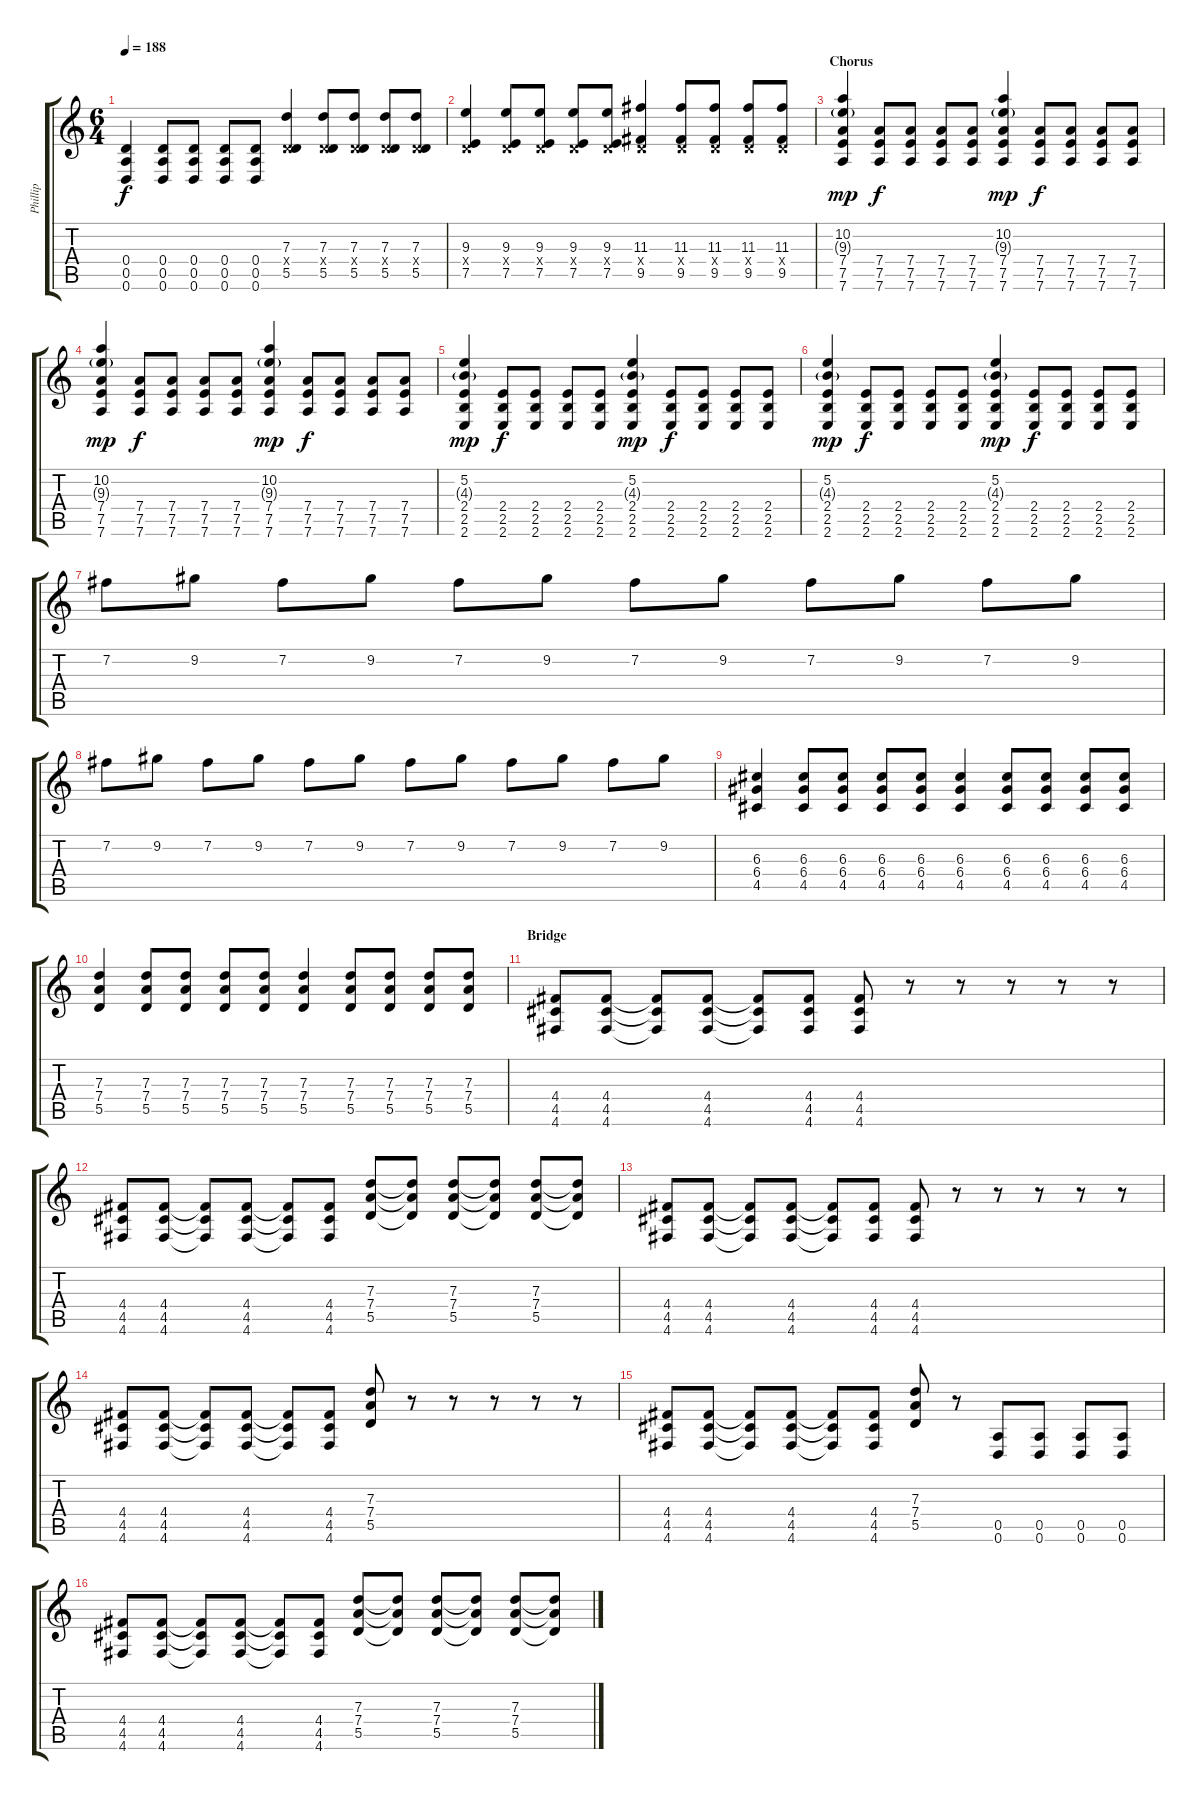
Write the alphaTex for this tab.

\track ("Phillip" "Phillip") {instrument overdrivenguitar}
\staff {score tabs}
\tuning (E4 B3 G3 D3 A2 D2) {hide}
\ts (6 4)
\tempo 188
\clef g2
\ks c
(0.4 0.5 0.6).4{dy f} (0.4 0.5 0.6).8 (0.4 0.5 0.6).8 (0.4 0.5 0.6).8 (0.4 0.5 0.6).8 (7.3 0.4{x} 5.5).4 (7.3 0.4{x} 5.5).8 (7.3 0.4{x} 5.5).8 (7.3 0.4{x} 5.5).8 (7.3 0.4{x} 5.5).8 |
(9.3 0.4{x} 7.5).4 (9.3 0.4{x} 7.5).8 (9.3 0.4{x} 7.5).8 (9.3 0.4{x} 7.5).8 (9.3 0.4{x} 7.5).8 (11.3 0.4{x} 9.5).4 (11.3 0.4{x} 9.5).8 (11.3 0.4{x} 9.5).8 (11.3 0.4{x} 9.5).8 (11.3 0.4{x} 9.5).8 |
\section ("" "Chorus")
(10.2 9.3{g} 7.4 7.5 7.6).4{dy mp} (7.4 7.5 7.6).8{dy f} (7.4 7.5 7.6).8 (7.4 7.5 7.6).8 (7.4 7.5 7.6).8 (10.2 9.3{g} 7.4 7.5 7.6).4{dy mp} (7.4 7.5 7.6).8{dy f} (7.4 7.5 7.6).8 (7.4 7.5 7.6).8 (7.4 7.5 7.6).8 |
(10.2 9.3{g} 7.4 7.5 7.6).4{dy mp} (7.4 7.5 7.6).8{dy f} (7.4 7.5 7.6).8 (7.4 7.5 7.6).8 (7.4 7.5 7.6).8 (10.2 9.3{g} 7.4 7.5 7.6).4{dy mp} (7.4 7.5 7.6).8{dy f} (7.4 7.5 7.6).8 (7.4 7.5 7.6).8 (7.4 7.5 7.6).8 |
(5.2 4.3{g} 2.4 2.5 2.6).4{dy mp} (2.4 2.5 2.6).8{dy f} (2.4 2.5 2.6).8 (2.4 2.5 2.6).8 (2.4 2.5 2.6).8 (5.2 4.3{g} 2.4 2.5 2.6).4{dy mp} (2.4 2.5 2.6).8{dy f} (2.4 2.5 2.6).8 (2.4 2.5 2.6).8 (2.4 2.5 2.6).8 |
(5.2 4.3{g} 2.4 2.5 2.6).4{dy mp} (2.4 2.5 2.6).8{dy f} (2.4 2.5 2.6).8 (2.4 2.5 2.6).8 (2.4 2.5 2.6).8 (5.2 4.3{g} 2.4 2.5 2.6).4{dy mp} (2.4 2.5 2.6).8{dy f} (2.4 2.5 2.6).8 (2.4 2.5 2.6).8 (2.4 2.5 2.6).8 |
7.2.8 9.2.8 7.2.8 9.2.8 7.2.8 9.2.8 7.2.8 9.2.8 7.2.8 9.2.8 7.2.8 9.2.8 |
7.2.8 9.2.8 7.2.8 9.2.8 7.2.8 9.2.8 7.2.8 9.2.8 7.2.8 9.2.8 7.2.8 9.2.8 |
(6.3 6.4 4.5).4 (6.3 6.4 4.5).8 (6.3 6.4 4.5).8 (6.3 6.4 4.5).8 (6.3 6.4 4.5).8 (6.3 6.4 4.5).4 (6.3 6.4 4.5).8 (6.3 6.4 4.5).8 (6.3 6.4 4.5).8 (6.3 6.4 4.5).8 |
(7.3 7.4 5.5).4 (7.3 7.4 5.5).8 (7.3 7.4 5.5).8 (7.3 7.4 5.5).8 (7.3 7.4 5.5).8 (7.3 7.4 5.5).4 (7.3 7.4 5.5).8 (7.3 7.4 5.5).8 (7.3 7.4 5.5).8 (7.3 7.4 5.5).8 |
\section ("" "Bridge")
(4.4 4.5 4.6).8 (4.4 4.5 4.6).8 (4.4{t} 4.5{t} 4.6{t}).8 (4.4 4.5 4.6).8 (4.4{t} 4.5{t} 4.6{t}).8 (4.4 4.5 4.6).8 (4.4 4.5 4.6).8 r.8 r.8 r.8 r.8 r.8 |
(4.4 4.5 4.6).8 (4.4 4.5 4.6).8 (4.4{t} 4.5{t} 4.6{t}).8 (4.4 4.5 4.6).8 (4.4{t} 4.5{t} 4.6{t}).8 (4.4 4.5 4.6).8 (7.3 7.4 5.5).8 (7.3{t} 7.4{t} 5.5{t}).8 (7.3 7.4 5.5).8 (7.3{t} 7.4{t} 5.5{t}).8 (7.3 7.4 5.5).8 (7.3{t} 7.4{t} 5.5{t}).8 |
(4.4 4.5 4.6).8 (4.4 4.5 4.6).8 (4.4{t} 4.5{t} 4.6{t}).8 (4.4 4.5 4.6).8 (4.4{t} 4.5{t} 4.6{t}).8 (4.4 4.5 4.6).8 (4.4 4.5 4.6).8 r.8 r.8 r.8 r.8 r.8 |
(4.4 4.5 4.6).8 (4.4 4.5 4.6).8 (4.4{t} 4.5{t} 4.6{t}).8 (4.4 4.5 4.6).8 (4.4{t} 4.5{t} 4.6{t}).8 (4.4 4.5 4.6).8 (7.3 7.4 5.5).8 r.8 r.8 r.8 r.8 r.8 |
(4.4 4.5 4.6).8 (4.4 4.5 4.6).8 (4.4{t} 4.5{t} 4.6{t}).8 (4.4 4.5 4.6).8 (4.4{t} 4.5{t} 4.6{t}).8 (4.4 4.5 4.6).8 (7.3 7.4 5.5).8 r.8 (0.5 0.6).8 (0.5 0.6).8 (0.5 0.6).8 (0.5 0.6).8 |
(4.4 4.5 4.6).8 (4.4 4.5 4.6).8 (4.4{t} 4.5{t} 4.6{t}).8 (4.4 4.5 4.6).8 (4.4{t} 4.5{t} 4.6{t}).8 (4.4 4.5 4.6).8 (7.3 7.4 5.5).8 (7.3{t} 7.4{t} 5.5{t}).8 (7.3 7.4 5.5).8 (7.3{t} 7.4{t} 5.5{t}).8 (7.3 7.4 5.5).8 (7.3{t} 7.4{t} 5.5{t}).8
